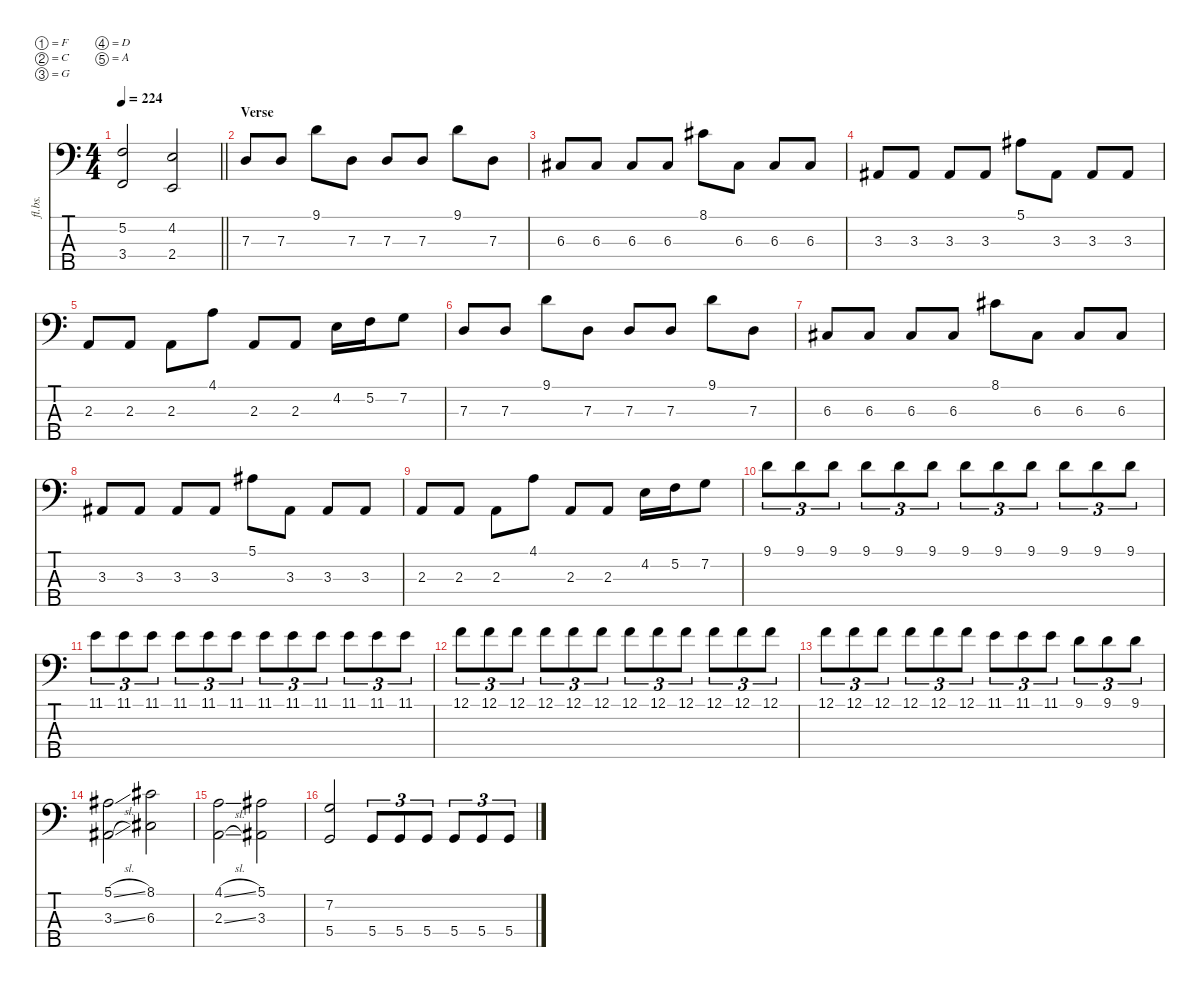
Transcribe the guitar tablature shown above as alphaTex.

\defaultSystemsLayout 4
\hideDynamics
\bracketExtendMode nobrackets
\otherSystemsTrackNameOrientation horizontal
\track ("Bass" "fl.bs.") {instrument fretlessbass}
\staff {score tabs}
\tuning (F2 C2 G1 D1 A0)
\ts (4 4)
\tempo 224
\clef f4
\barLineRight lightlight
\ks c
(5.2 3.4).2{dy f beam Up} (4.2 2.4).2{beam Up} |
\section ("" "Verse")
7.3.8{beam Up} 7.3.8{beam Up} 9.1.8{beam Down} 7.3.8{beam Down} 7.3.8{beam Up} 7.3.8{beam Up} 9.1.8{beam Down} 7.3.8{beam Down} |
6.3{acc #}.8{beam Up} 6.3{acc #}.8{beam Up} 6.3{acc #}.8{beam Up} 6.3{acc #}.8{beam Up} 8.1{acc #}.8{beam Down} 6.3{acc #}.8{beam Down} 6.3{acc #}.8{beam Up} 6.3{acc #}.8{beam Up} |
3.3{acc #}.8{beam Up} 3.3{acc #}.8{beam Up} 3.3{acc #}.8{beam Up} 3.3{acc #}.8{beam Up} 5.1{acc #}.8{beam Down} 3.3{acc #}.8{beam Down} 3.3{acc #}.8{beam Up} 3.3{acc #}.8{beam Up} |
2.3.8{beam Up} 2.3.8{beam Up} 2.3.8{beam Down} 4.1.8{beam Down} 2.3.8{beam Up} 2.3.8{beam Up} 4.2.16{beam Down} 5.2.16{beam Down} 7.2.8{beam Down} |
7.3.8{beam Up} 7.3.8{beam Up} 9.1.8{beam Down} 7.3.8{beam Down} 7.3.8{beam Up} 7.3.8{beam Up} 9.1.8{beam Down} 7.3.8{beam Down} |
6.3{acc #}.8{beam Up} 6.3{acc #}.8{beam Up} 6.3{acc #}.8{beam Up} 6.3{acc #}.8{beam Up} 8.1{acc #}.8{beam Down} 6.3{acc #}.8{beam Down} 6.3{acc #}.8{beam Up} 6.3{acc #}.8{beam Up} |
3.3{acc #}.8{beam Up} 3.3{acc #}.8{beam Up} 3.3{acc #}.8{beam Up} 3.3{acc #}.8{beam Up} 5.1{acc #}.8{beam Down} 3.3{acc #}.8{beam Down} 3.3{acc #}.8{beam Up} 3.3{acc #}.8{beam Up} |
2.3.8{beam Up} 2.3.8{beam Up} 2.3.8{beam Down} 4.1.8{beam Down} 2.3.8{beam Up} 2.3.8{beam Up} 4.2.16{beam Down} 5.2.16{beam Down} 7.2.8{beam Down} |
9.1.8{tu (3 2) beam Down} 9.1.8{tu (3 2) beam Down} 9.1.8{tu (3 2) beam Down} 9.1.8{tu (3 2) beam Down} 9.1.8{tu (3 2) beam Down} 9.1.8{tu (3 2) beam Down} 9.1.8{tu (3 2) beam Down} 9.1.8{tu (3 2) beam Down} 9.1.8{tu (3 2) beam Down} 9.1.8{tu (3 2) beam Down} 9.1.8{tu (3 2) beam Down} 9.1.8{tu (3 2) beam Down} |
11.1.8{tu (3 2) beam Down} 11.1.8{tu (3 2) beam Down} 11.1.8{tu (3 2) beam Down} 11.1.8{tu (3 2) beam Down} 11.1.8{tu (3 2) beam Down} 11.1.8{tu (3 2) beam Down} 11.1.8{tu (3 2) beam Down} 11.1.8{tu (3 2) beam Down} 11.1.8{tu (3 2) beam Down} 11.1.8{tu (3 2) beam Down} 11.1.8{tu (3 2) beam Down} 11.1.8{tu (3 2) beam Down} |
12.1.8{tu (3 2) beam Down} 12.1.8{tu (3 2) beam Down} 12.1.8{tu (3 2) beam Down} 12.1.8{tu (3 2) beam Down} 12.1.8{tu (3 2) beam Down} 12.1.8{tu (3 2) beam Down} 12.1.8{tu (3 2) beam Down} 12.1.8{tu (3 2) beam Down} 12.1.8{tu (3 2) beam Down} 12.1.8{tu (3 2) beam Down} 12.1.8{tu (3 2) beam Down} 12.1.8{tu (3 2) beam Down} |
12.1.8{tu (3 2) beam Down} 12.1.8{tu (3 2) beam Down} 12.1.8{tu (3 2) beam Down} 12.1.8{tu (3 2) beam Down} 12.1.8{tu (3 2) beam Down} 12.1.8{tu (3 2) beam Down} 11.1.8{tu (3 2) beam Down} 11.1.8{tu (3 2) beam Down} 11.1.8{tu (3 2) beam Down} 9.1.8{tu (3 2) beam Down} 9.1.8{tu (3 2) beam Down} 9.1.8{tu (3 2) beam Down} |
(5.1{sl acc #} 3.3{sl acc #}).2{beam Down} (8.1{acc #} 6.3{acc #}).2{beam Down} |
(4.1{sl} 2.3{sl}).2{beam Down} (5.1{acc #} 3.3{acc #}).2{beam Down} |
(7.2 5.4).2{beam Up} 5.4.8{tu (3 2) beam Up} 5.4.8{tu (3 2) beam Up} 5.4.8{tu (3 2) beam Up} 5.4.8{tu (3 2) beam Up} 5.4.8{tu (3 2) beam Up} 5.4.8{tu (3 2) beam Up}
